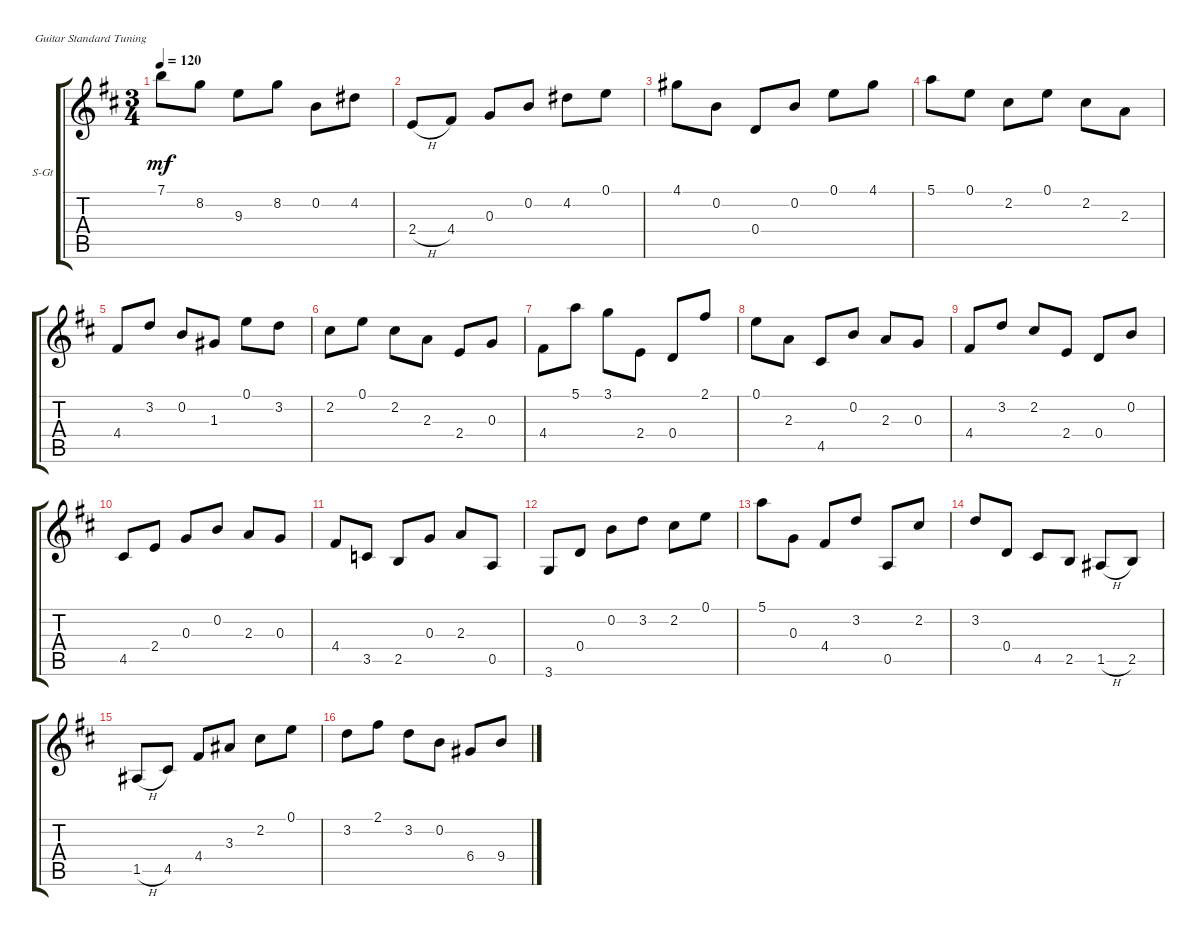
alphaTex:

\defaultSystemsLayout 4
\bracketExtendMode groupsimilarinstruments
\firstSystemTrackNameOrientation horizontal
\otherSystemsTrackNameOrientation horizontal
\track ("Steel Guitar" "S-Gt") {instrument acousticguitarsteel}
\staff {score tabs}
\tuning (E4 B3 G3 D3 A2 E2)
\ts (3 4)
\tempo 120
\clef g2
\ks d
7.1.8{dy mf} 8.2.8 9.3.8 8.2.8 0.2.8 4.2.8 |
2.4{h}.8 4.4.8 0.3.8 0.2.8 4.2.8 0.1.8 |
4.1.8 0.2.8 0.4.8 0.2.8 0.1.8 4.1.8 |
5.1.8 0.1.8 2.2.8 0.1.8 2.2.8 2.3.8 |
4.4.8 3.2.8 0.2.8 1.3.8 0.1.8 3.2.8 |
2.2.8 0.1.8 2.2.8 2.3.8 2.4.8 0.3.8 |
4.4.8 5.1.8 3.1.8 2.4.8 0.4.8 2.1.8 |
0.1.8 2.3.8 4.5.8 0.2.8 2.3.8 0.3.8 |
4.4.8 3.2.8 2.2.8 2.4.8 0.4.8 0.2.8 |
4.5.8 2.4.8 0.3.8 0.2.8 2.3.8 0.3.8 |
4.4.8 3.5.8 2.5.8 0.3.8 2.3.8 0.5.8 |
3.6.8 0.4.8 0.2.8 3.2.8 2.2.8 0.1.8 |
5.1.8 0.3.8 4.4.8 3.2.8 0.5.8 2.2.8 |
3.2.8 0.4.8 4.5.8 2.5.8 1.5{h}.8 2.5.8 |
1.5{h}.8 4.5.8 4.4.8 3.3.8 2.2.8 0.1.8 |
3.2.8 2.1.8 3.2.8 0.2.8 6.4.8 9.4.8
